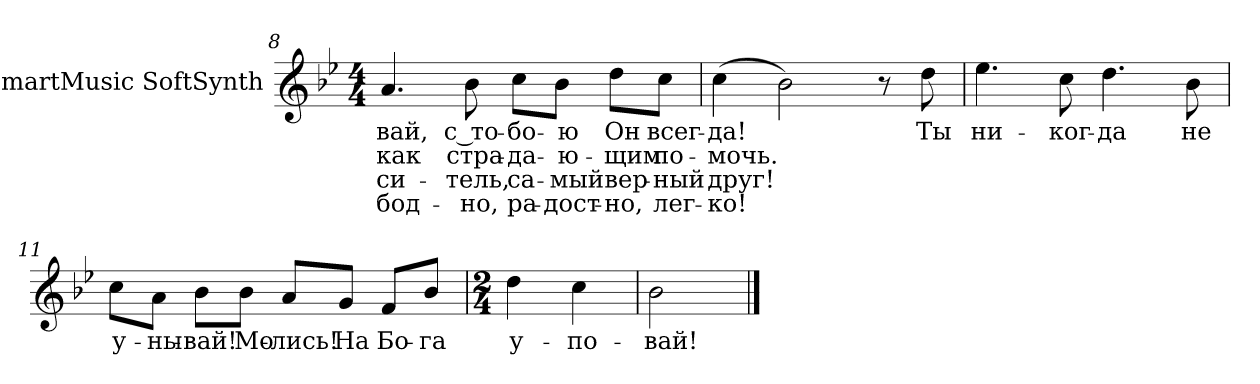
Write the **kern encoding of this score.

**kern	**text	**text	**text	**text
*part1	*part1	*part1	*part1	*part1
*staff1	*staff1	*staff1	*staff1	*staff1
*I"SmartMusic SoftSynth	*	*	*	*
*clefG2	*	*	*	*
*k[b-e-]	*	*	*	*
*B-:	*	*	*	*
*M4/4	*	*	*	*
=8	=8	=8	=8	=8
!	!LO:LY:b:color=#000000	!LO:LY:b:color=#000000	!LO:LY:b:color=#000000	!LO:LY:b:color=#000000
4.ai/	-вай,	как	-си-	-бод-
!	!LO:LY:b:color=#000000	!LO:LY:b:color=#000000	!LO:LY:b:color=#000000	!LO:LY:b:color=#000000
8b-i\	с то-	стра-	-тель,	но,
!	!LO:LY:b:color=#000000	!LO:LY:b:color=#000000	!LO:LY:b:color=#000000	!LO:LY:b:color=#000000
8cci\L	-бо-	-да-	са-	-ра-
!	!LO:LY:b:color=#000000	!LO:LY:b:color=#000000	!LO:LY:b:color=#000000	!LO:LY:b:color=#000000
8b-i\J	-ю	-ю-	-мый	дост-
!	!LO:LY:b:color=#000000	!LO:LY:b:color=#000000	!LO:LY:b:color=#000000	!LO:LY:b:color=#000000
8ddi\L	Он	-щим	-вер-	-но,
!	!LO:LY:b:color=#000000	!LO:LY:b:color=#000000	!LO:LY:b:color=#000000	!LO:LY:b:color=#000000
8cci\J	всег-	по-	ный	лег-
=9	=9	=9	=9	=9
!	!LO:LY:b:color=#000000	!LO:LY:b:color=#000000	!LO:LY:b:color=#000000	!LO:LY:b:color=#000000
(4cci\	-да!	-мочь.	-друг!	ко!
2b-i\)	.	.	.	.
8r	.	.	.	.
!	!LO:LY:b:color=#000000	!	!	!
8ddi\	Ты	.	.	.
!!LO:LB:g=z
=10	=10	=10	=10	=10
!	!LO:LY:b:color=#000000	!	!	!
4.ee-i\	ни-	.	.	.
!	!LO:LY:b:color=#000000	!	!	!
8cci\	-ког-	.	.	.
!	!LO:LY:b:color=#000000	!	!	!
4.ddi\	-да	.	.	.
!	!LO:LY:b:color=#000000	!	!	!
8b-i\	не	.	.	.
=11	=11	=11	=11	=11
!	!LO:LY:b:color=#000000	!	!	!
8cci\L	у-	.	.	.
!	!LO:LY:b:color=#000000	!	!	!
8ai\J	-ны-	.	.	.
!	!LO:LY:b:color=#000000	!	!	!
8b-i\L	-вай!	.	.	.
!	!LO:LY:b:color=#000000	!	!	!
8b-i\J	Мо-	.	.	.
!	!LO:LY:b:color=#000000	!	!	!
8ai/L	-лись!	.	.	.
!	!LO:LY:b:color=#000000	!	!	!
8gi/J	На	.	.	.
!	!LO:LY:b:color=#000000	!	!	!
8fi/L	Бо-	.	.	.
!	!LO:LY:b:color=#000000	!	!	!
8b-i/J	-га	.	.	.
=12	=12	=12	=12	=12
*M2/4	*	*	*	*
!	!LO:LY:b:color=#000000	!	!	!
4ddi\	у-	.	.	.
!	!LO:LY:b:color=#000000	!	!	!
4cci\	-по-	.	.	.
=13	=13	=13	=13	=13
!	!LO:LY:b:color=#000000	!	!	!
2b-i\	-вай!	.	.	.
==	==	==	==	==
*-	*-	*-	*-	*-
